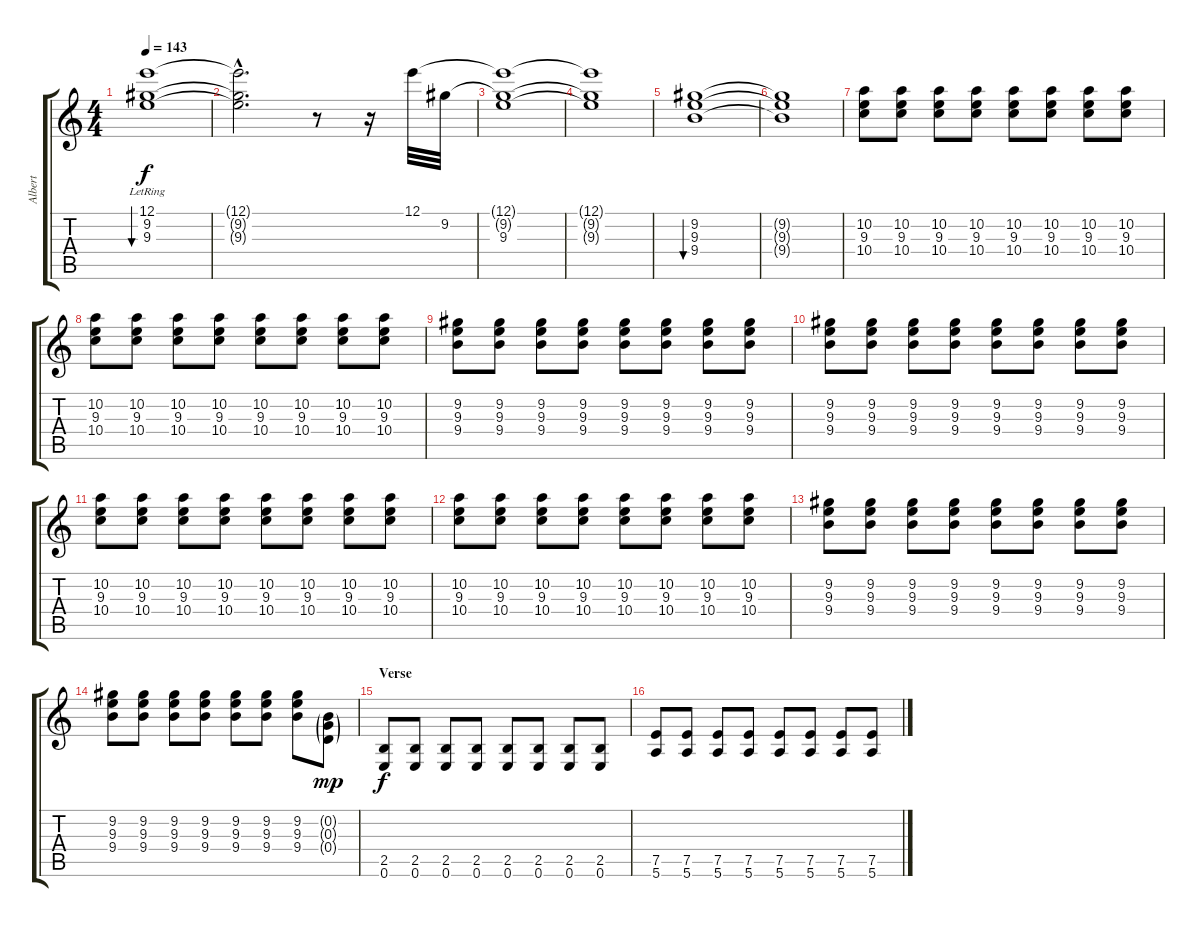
\track ("Albert" "Albert") {instrument overdrivenguitar}
\staff {score tabs}
\tuning (E4 B3 G3 D3 A2 E2) {hide}
\ts (4 4)
\tempo 143
\clef g2
\ks c
(12.1{lr} 9.2 9.3).1{bu 480 dy f instrument electricguitarjazz} |
(12.1{hac t} 9.2{hac t} 9.3{hac t}).2{d} r.8 r.16 12.1.32 9.2.32 |
(12.1{t} 9.2{t} 9.3).1 |
(12.1{t} 9.2{t} 9.3{t}).1 |
(9.2 9.3 9.4).1{bu 60 instrument overdrivenguitar} |
(9.2{t} 9.3{t} 9.4{t}).1 |
(10.2 9.3 10.4).8{volume 14} (10.2 9.3 10.4).8 (10.2 9.3 10.4).8 (10.2 9.3 10.4).8 (10.2 9.3 10.4).8 (10.2 9.3 10.4).8 (10.2 9.3 10.4).8 (10.2 9.3 10.4).8 |
(10.2 9.3 10.4).8 (10.2 9.3 10.4).8 (10.2 9.3 10.4).8 (10.2 9.3 10.4).8 (10.2 9.3 10.4).8 (10.2 9.3 10.4).8 (10.2 9.3 10.4).8 (10.2 9.3 10.4).8 |
(9.2 9.3 9.4).8 (9.2 9.3 9.4).8 (9.2 9.3 9.4).8 (9.2 9.3 9.4).8 (9.2 9.3 9.4).8 (9.2 9.3 9.4).8 (9.2 9.3 9.4).8 (9.2 9.3 9.4).8 |
(9.2 9.3 9.4).8 (9.2 9.3 9.4).8 (9.2 9.3 9.4).8 (9.2 9.3 9.4).8 (9.2 9.3 9.4).8 (9.2 9.3 9.4).8 (9.2 9.3 9.4).8 (9.2 9.3 9.4).8 |
(10.2 9.3 10.4).8 (10.2 9.3 10.4).8 (10.2 9.3 10.4).8 (10.2 9.3 10.4).8 (10.2 9.3 10.4).8 (10.2 9.3 10.4).8 (10.2 9.3 10.4).8 (10.2 9.3 10.4).8 |
(10.2 9.3 10.4).8 (10.2 9.3 10.4).8 (10.2 9.3 10.4).8 (10.2 9.3 10.4).8 (10.2 9.3 10.4).8 (10.2 9.3 10.4).8 (10.2 9.3 10.4).8 (10.2 9.3 10.4).8 |
(9.2 9.3 9.4).8 (9.2 9.3 9.4).8 (9.2 9.3 9.4).8 (9.2 9.3 9.4).8 (9.2 9.3 9.4).8 (9.2 9.3 9.4).8 (9.2 9.3 9.4).8 (9.2 9.3 9.4).8 |
(9.2 9.3 9.4).8 (9.2 9.3 9.4).8 (9.2 9.3 9.4).8 (9.2 9.3 9.4).8 (9.2 9.3 9.4).8 (9.2 9.3 9.4).8 (9.2 9.3 9.4).8 (0.2{g} 0.3{g} 0.4{g}).8{dy mp} |
\section ("" "Verse")
(2.5 0.6).8{dy f volume 11 instrument electricguitarmuted} (2.5 0.6).8 (2.5 0.6).8 (2.5 0.6).8 (2.5 0.6).8 (2.5 0.6).8 (2.5 0.6).8 (2.5 0.6).8 |
(7.5 5.6).8 (7.5 5.6).8 (7.5 5.6).8 (7.5 5.6).8 (7.5 5.6).8 (7.5 5.6).8 (7.5 5.6).8 (7.5 5.6).8
